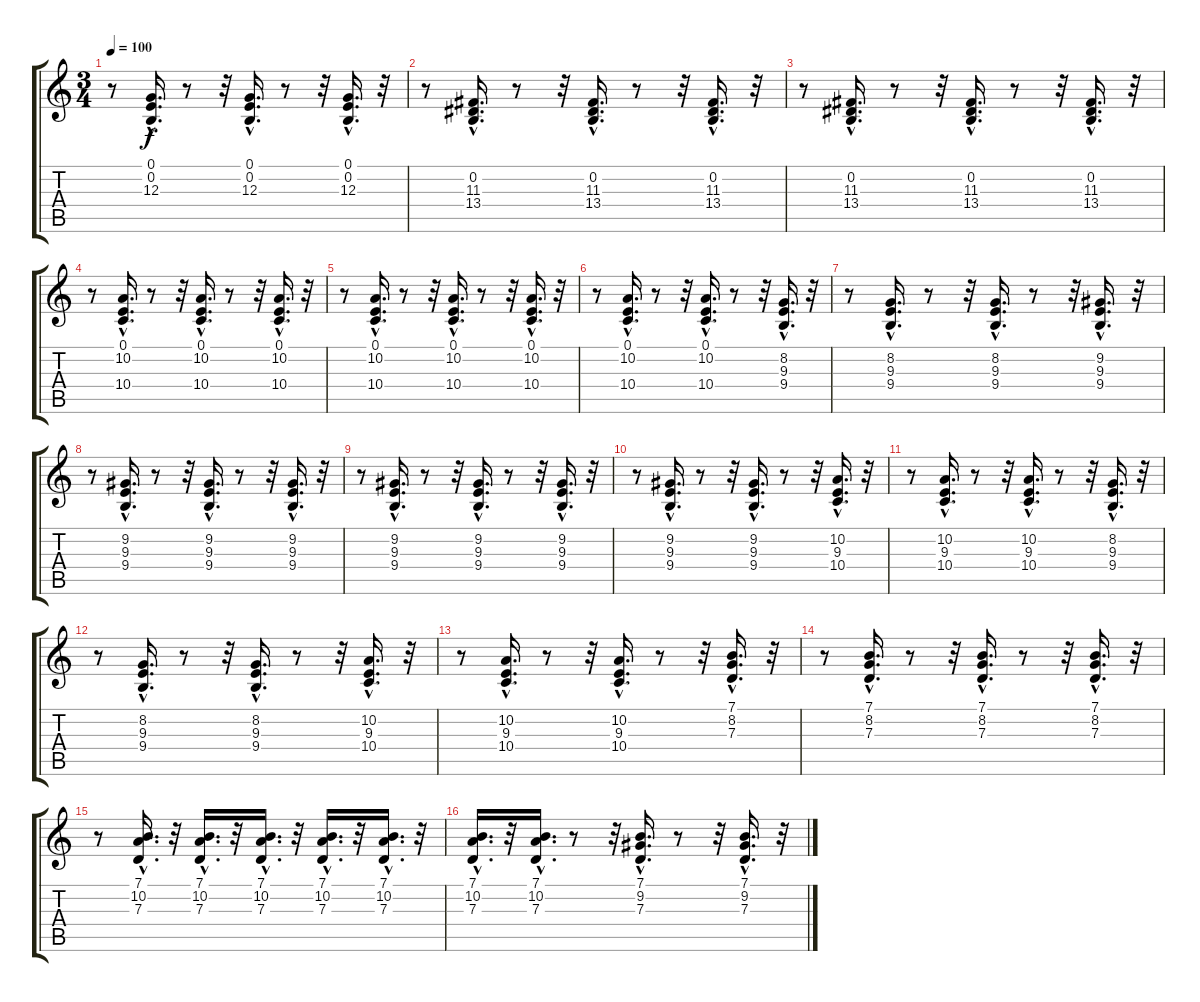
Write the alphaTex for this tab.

\track "" {instrument acousticgrandpiano}
\staff {score tabs}
\tuning (E4 B3 G3 D3 A2 E2) {hide}
\ts (3 4)
\tempo 100
\clef g2
\ks c
r.8{dy f} (0.1{hac} 0.2{hac} 12.3{hac}).16{d} r.8 r.32 (0.1{hac} 0.2{hac} 12.3{hac}).16{d} r.8 r.32 (0.1{hac} 0.2{hac} 12.3{hac}).16{d} r.32 |
r.8 (0.2{hac} 11.3{hac} 13.4{hac}).16{d} r.8 r.32 (0.2{hac} 11.3{hac} 13.4{hac}).16{d} r.8 r.32 (0.2{hac} 11.3{hac} 13.4{hac}).16{d} r.32 |
r.8 (0.2{hac} 11.3{hac} 13.4{hac}).16{d} r.8 r.32 (0.2{hac} 11.3{hac} 13.4{hac}).16{d} r.8 r.32 (0.2{hac} 11.3{hac} 13.4{hac}).16{d} r.32 |
r.8 (0.1{hac} 10.2{hac} 10.4{hac}).16{d} r.8 r.32 (0.1{hac} 10.2{hac} 10.4{hac}).16{d} r.8 r.32 (0.1{hac} 10.2{hac} 10.4{hac}).16{d} r.32 |
r.8 (0.1{hac} 10.2{hac} 10.4{hac}).16{d} r.8 r.32 (0.1{hac} 10.2{hac} 10.4{hac}).16{d} r.8 r.32 (0.1{hac} 10.2{hac} 10.4{hac}).16{d} r.32 |
r.8 (0.1{hac} 10.2{hac} 10.4{hac}).16{d} r.8 r.32 (0.1{hac} 10.2{hac} 10.4{hac}).16{d} r.8 r.32 (8.2{hac} 9.3{hac} 9.4{hac}).16{d} r.32 |
r.8 (8.2{hac} 9.3{hac} 9.4{hac}).16{d} r.8 r.32 (8.2{hac} 9.3{hac} 9.4{hac}).16{d} r.8 r.32 (9.2{hac} 9.3{hac} 9.4{hac}).16{d} r.32 |
r.8 (9.2{hac} 9.3{hac} 9.4{hac}).16{d} r.8 r.32 (9.2{hac} 9.3{hac} 9.4{hac}).16{d} r.8 r.32 (9.2{hac} 9.3{hac} 9.4{hac}).16{d} r.32 |
r.8 (9.2{hac} 9.3{hac} 9.4{hac}).16{d} r.8 r.32 (9.2{hac} 9.3{hac} 9.4{hac}).16{d} r.8 r.32 (9.2{hac} 9.3{hac} 9.4{hac}).16{d} r.32 |
r.8 (9.2{hac} 9.3{hac} 9.4{hac}).16{d} r.8 r.32 (9.2{hac} 9.3{hac} 9.4{hac}).16{d} r.8 r.32 (10.2{hac} 9.3{hac} 10.4{hac}).16{d} r.32 |
r.8 (10.2{hac} 9.3{hac} 10.4{hac}).16{d} r.8 r.32 (10.2{hac} 9.3{hac} 10.4{hac}).16{d} r.8 r.32 (8.2{hac} 9.3{hac} 9.4{hac}).16{d} r.32 |
r.8 (8.2{hac} 9.3{hac} 9.4{hac}).16{d} r.8 r.32 (8.2{hac} 9.3{hac} 9.4{hac}).16{d} r.8 r.32 (10.2{hac} 9.3{hac} 10.4{hac}).16{d} r.32 |
r.8 (10.2{hac} 9.3{hac} 10.4{hac}).16{d} r.8 r.32 (10.2{hac} 9.3{hac} 10.4{hac}).16{d} r.8 r.32 (7.1{hac} 8.2{hac} 7.3{hac}).16{d} r.32 |
r.8 (7.1{hac} 8.2{hac} 7.3{hac}).16{d} r.8 r.32 (7.1{hac} 8.2{hac} 7.3{hac}).16{d} r.8 r.32 (7.1{hac} 8.2{hac} 7.3{hac}).16{d} r.32 |
r.8 (7.1{hac} 10.2{hac} 7.3{hac}).16{d} r.32 (7.1{hac} 10.2{hac} 7.3{hac}).16{d} r.32 (7.1{hac} 10.2{hac} 7.3{hac}).16{d} r.32 (7.1{hac} 10.2{hac} 7.3{hac}).16{d} r.32 (7.1{hac} 10.2{hac} 7.3{hac}).16{d} r.32 |
(7.1{hac} 10.2{hac} 7.3{hac}).16{d} r.32 (7.1{hac} 10.2{hac} 7.3{hac}).16{d} r.8 r.32 (7.1{hac} 9.2{hac} 7.3{hac}).16{d} r.8 r.32 (7.1{hac} 9.2{hac} 7.3{hac}).16{d} r.32
